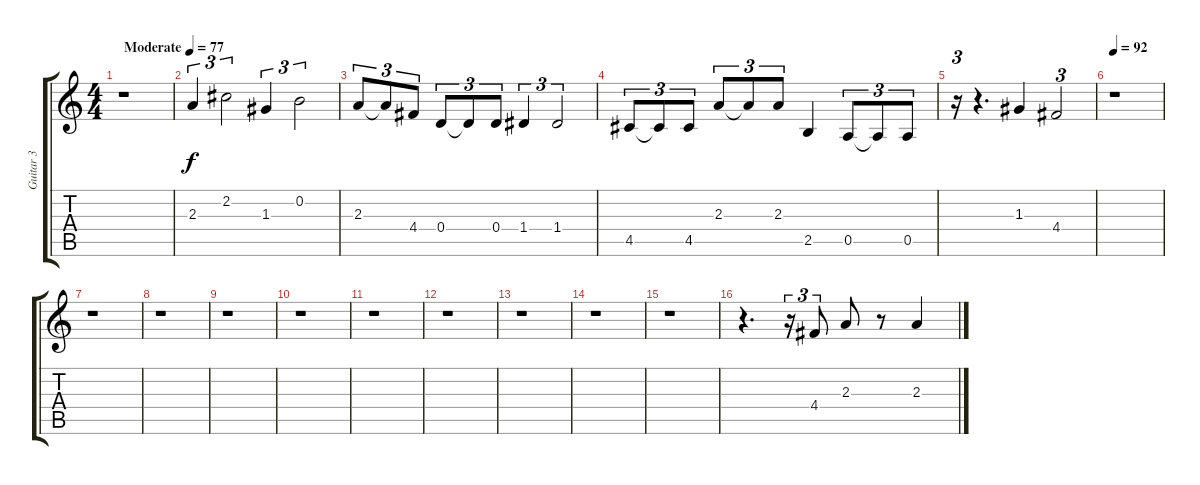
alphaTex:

\track ("Guitar 3" "Guitar 3") {instrument distortionguitar}
\staff {score tabs}
\tuning (E4 B3 G3 D3 A2 E2) {hide}
\ts (4 4)
\tempo (77 "Moderate")
\clef g2
\ks c
r.1{dy f instrument distortionguitar} |
2.3.4{tu (3 2)} 2.2.2{tu (3 2)} 1.3.4{tu (3 2)} 0.2.2{tu (3 2)} |
2.3.8{tu (3 2)} 2.3{t}.8{tu (3 2)} 4.4.8{tu (3 2)} 0.4.8{tu (3 2)} 0.4{t}.8{tu (3 2)} 0.4.8{tu (3 2)} 1.4.4{tu (3 2)} 1.4.2{tu (3 2)} |
4.5.8{tu (3 2)} 4.5{t}.8{tu (3 2)} 4.5.8{tu (3 2)} 2.3.8{tu (3 2)} 2.3{t}.8{tu (3 2)} 2.3.8{tu (3 2)} 2.5.4 0.5.8{tu (3 2)} 0.5{t}.8{tu (3 2)} 0.5.8{tu (3 2)} |
r.16{tu (3 2)} r.4{d} 1.3.4 4.4.2{tu (3 2)} |
\tempo 92
r.1 |
r.1 |
r.1 |
r.1 |
r.1 |
r.1 |
r.1 |
r.1 |
r.1 |
r.1 |
r.4{d} r.16{tu (3 2)} 4.4.8{tu (3 2)} 2.3.8 r.8 2.3.4
